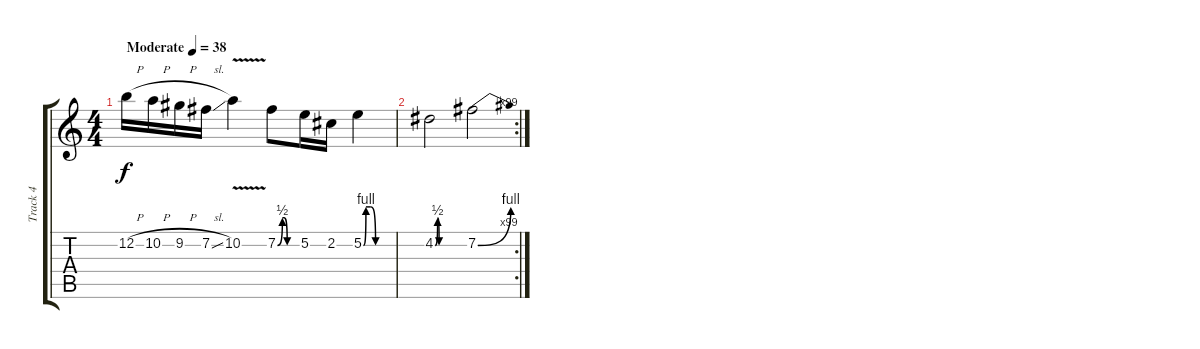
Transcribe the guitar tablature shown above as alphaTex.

\track ("Track 4" "Track 4") {instrument electricguitarjazz}
\staff {score tabs}
\tuning (E4 B3 G3 D3 A2 E2) {hide}
\ts (4 4)
\tempo (38 "Moderate")
\clef g2
\ks c
12.2{h}.16{dy f instrument electricguitarjazz} 10.2{h}.16 9.2{h}.16 7.2{sl}.16 10.2{v}.4 7.2{be (custom 0 0 15 2 20 2 30 0 60 0)}.8 5.2.16 2.2.16 5.2{be (custom 0 0 5 4 15 4 25 0 60 0)}.4 |
\rc 99
4.2{be (custom 0 0 5 2 8 0 15 0 25 0 60 0)}.2 7.2{be (bend 0 0 60 4)}.2
